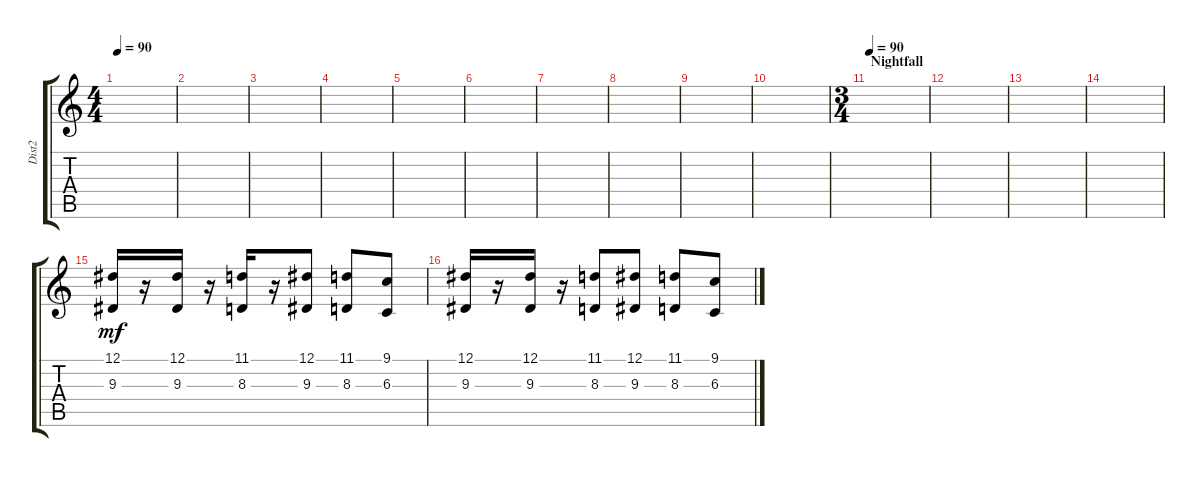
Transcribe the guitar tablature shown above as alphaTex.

\track ("Dist2" "Dist2") {instrument synthstrings1}
\staff {score tabs}
\tuning (Eb4 Bb3 Gb3 Db3 Ab2 Eb2) {hide}
\ts (4 4)
\tempo 90
\clef g2
\ks c
|
|
|
|
|
|
|
|
|
|
\ts (3 4)
\section ("" "Nightfall")
\tempo 90
|
|
|
|
(12.1 9.3).16{dy mf} r.16 (12.1 9.3).16 r.16 (11.1 8.3).16 r.16 (12.1 9.3).8 (11.1 8.3).8 (9.1 6.3).8 |
(12.1 9.3).16 r.16 (12.1 9.3).16 r.16 (11.1 8.3).8 (12.1 9.3).8 (11.1 8.3).8 (9.1 6.3).8
